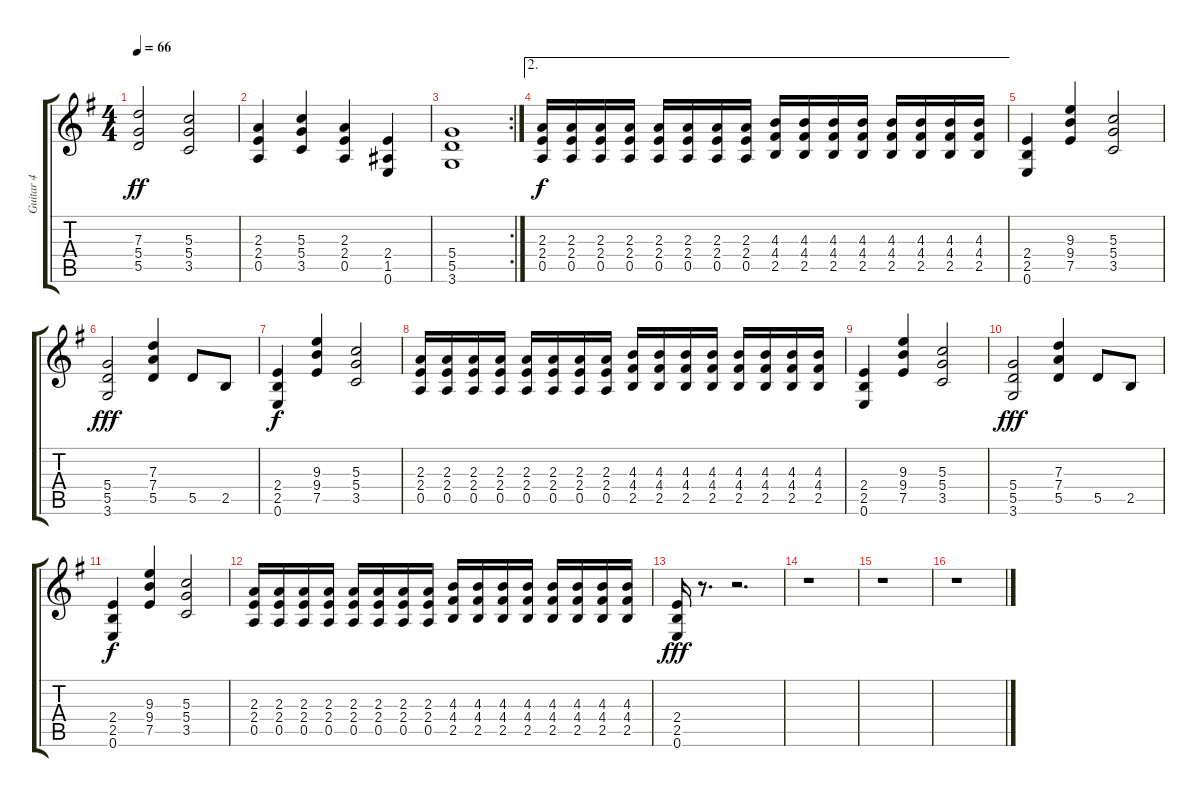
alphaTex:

\track ("Guitar 4" "Guitar 4") {instrument distortionguitar}
\staff {score tabs}
\tuning (E4 B3 G3 D3 A2 E2) {hide}
\ts (4 4)
\tempo 66
\clef g2
\ks g
(7.3 5.4 5.5).2{dy ff} (5.3 5.4 3.5).2 |
(2.3 2.4 0.5).4 (5.3 5.4 3.5).4 (2.3 2.4 0.5).4 (2.4 1.5 0.6).4 |
\rc 2
(5.4 5.5 3.6).1 |
\ae 2
(2.3 2.4 0.5).16{dy f} (2.3 2.4 0.5).16 (2.3 2.4 0.5).16 (2.3 2.4 0.5).16 (2.3 2.4 0.5).16 (2.3 2.4 0.5).16 (2.3 2.4 0.5).16 (2.3 2.4 0.5).16 (4.3 4.4 2.5).16 (4.3 4.4 2.5).16 (4.3 4.4 2.5).16 (4.3 4.4 2.5).16 (4.3 4.4 2.5).16 (4.3 4.4 2.5).16 (4.3 4.4 2.5).16 (4.3 4.4 2.5).16 |
(2.4 2.5 0.6).4 (9.3 9.4 7.5).4 (5.3 5.4 3.5).2 |
(5.4 5.5 3.6).2{dy fff} (7.3 7.4 5.5).4 5.5.8 2.5.8 |
(2.4 2.5 0.6).4{dy f} (9.3 9.4 7.5).4 (5.3 5.4 3.5).2 |
(2.3 2.4 0.5).16 (2.3 2.4 0.5).16 (2.3 2.4 0.5).16 (2.3 2.4 0.5).16 (2.3 2.4 0.5).16 (2.3 2.4 0.5).16 (2.3 2.4 0.5).16 (2.3 2.4 0.5).16 (4.3 4.4 2.5).16 (4.3 4.4 2.5).16 (4.3 4.4 2.5).16 (4.3 4.4 2.5).16 (4.3 4.4 2.5).16 (4.3 4.4 2.5).16 (4.3 4.4 2.5).16 (4.3 4.4 2.5).16 |
(2.4 2.5 0.6).4 (9.3 9.4 7.5).4 (5.3 5.4 3.5).2 |
(5.4 5.5 3.6).2{dy fff} (7.3 7.4 5.5).4 5.5.8 2.5.8 |
(2.4 2.5 0.6).4{dy f} (9.3 9.4 7.5).4 (5.3 5.4 3.5).2 |
(2.3 2.4 0.5).16 (2.3 2.4 0.5).16 (2.3 2.4 0.5).16 (2.3 2.4 0.5).16 (2.3 2.4 0.5).16 (2.3 2.4 0.5).16 (2.3 2.4 0.5).16 (2.3 2.4 0.5).16 (4.3 4.4 2.5).16 (4.3 4.4 2.5).16 (4.3 4.4 2.5).16 (4.3 4.4 2.5).16 (4.3 4.4 2.5).16 (4.3 4.4 2.5).16 (4.3 4.4 2.5).16 (4.3 4.4 2.5).16 |
(2.4 2.5 0.6).16{dy fff} r.8{d} r.2{d} |
r.1 |
r.1 |
r.1
